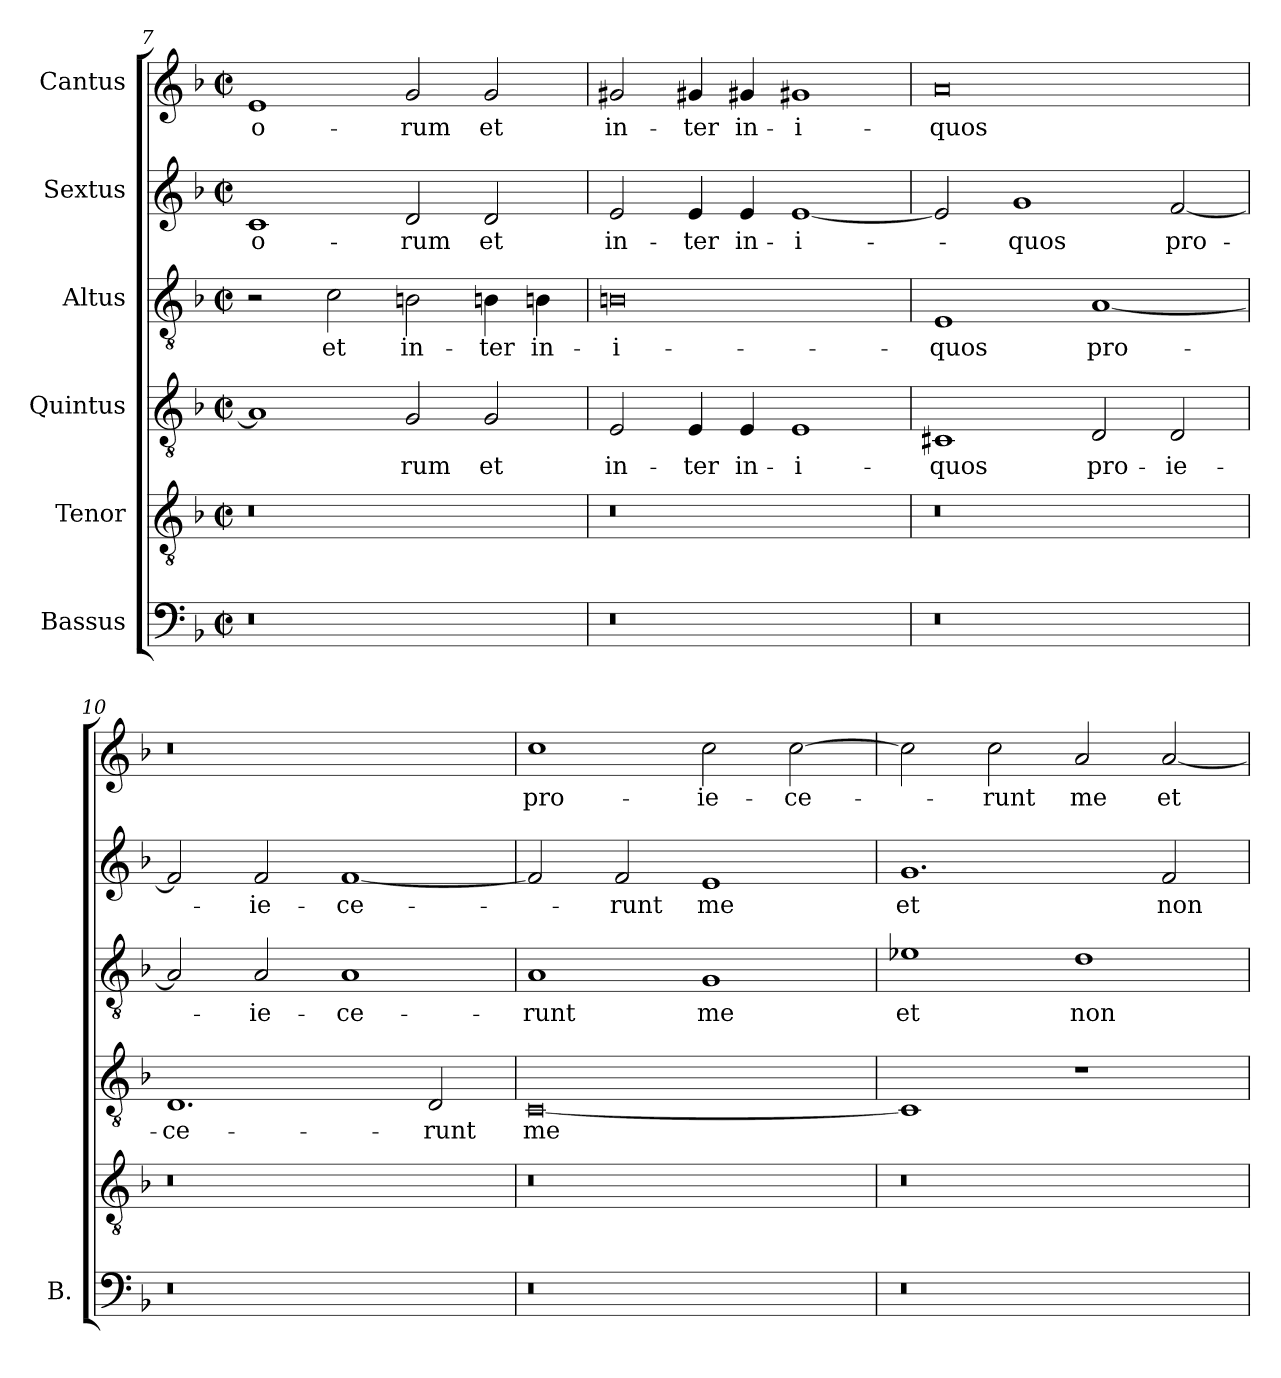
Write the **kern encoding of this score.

**kern	**kern	**kern	**text	**kern	**text	**kern	**text	**kern	**text
*part6	*part5	*part4	*part4	*part3	*part3	*part2	*part2	*part1	*part1
*staff6	*staff5	*staff4	*staff4	*staff3	*staff3	*staff2	*staff2	*staff1	*staff1
*I"Bassus	*I"Tenor	*I"Quintus	*	*I"Altus	*	*I"Sextus	*	*I"Cantus	*
*I'B.	*	*	*	*	*	*	*	*	*
*clefF4	*clefGv2	*clefGv2	*	*clefGv2	*	*clefG2	*	*clefG2	*
*k[b-]	*k[b-]	*k[b-]	*	*k[b-]	*	*k[b-]	*	*k[b-]	*
*F:	*F:	*F:	*	*F:	*	*F:	*	*F:	*
*M2/2	*M2/2	*M2/2	*	*M2/2	*	*M2/2	*	*M2/2	*
*met(c|)	*met(c|)	*met(c|)	*	*met(c|)	*	*met(c|)	*	*met(c|)	*
=7	=7	=7	=7	=7	=7	=7	=7	=7	=7
!LO:N:vis=0	!LO:N:vis=0	!	!	!	!	!	!	!	!
1r	1r	1A/]	.	2r	.	1c/	-o-	1e/	-o-
.	.	.	.	2c\	et	.	.	.	.
1ryy	1ryy	2G/	-rum	2Bn\	in-	2d/	-rum	2g/	-rum
.	.	2G/	et	4Bn\	-ter	2d/	et	2g/	et
.	.	.	.	4Bn\	in-	.	.	.	.
=8	=8	=8	=8	=8	=8	=8	=8	=8	=8
!LO:N:vis=0	!LO:N:vis=0	!	!	!	!	!	!	!	!
1r	1r	2E/	in-	0Bn\	-i-	2e/	in-	2g#X/	in-
.	.	4E/	-ter	.	.	4e/	-ter	4g#X/	-ter
.	.	4E/	in-	.	.	4e/	in-	4g#X/	in-
1ryy	1ryy	1E/	-i-	.	.	[1e/	-i-	1g#X/	-i-
=9	=9	=9	=9	=9	=9	=9	=9	=9	=9
!LO:N:vis=0	!LO:N:vis=0	!	!	!	!	!	!	!	!
1r	1r	1C#X/	-quos	1E/	-quos	2e/]	.	0a/	-quos
.	.	.	.	.	.	1g/	-quos	.	.
1ryy	1ryy	2D/	pro-	[1A/	pro-	.	.	.	.
.	.	2D/	-ie-	.	.	[2f/	pro-	.	.
=10	=10	=10	=10	=10	=10	=10	=10	=10	=10
!LO:N:vis=0	!LO:N:vis=0	!	!	!	!	!	!	!LO:N:vis=0	!
1r	1r	1.D/	-ce-	2A/]	.	2f/]	.	1r	.
.	.	.	.	2A/	-ie-	2f/	-ie-	.	.
1ryy	1ryy	.	.	1A/	-ce-	[1f/	-ce-	1ryy	.
.	.	2D/	-runt	.	.	.	.	.	.
=11	=11	=11	=11	=11	=11	=11	=11	=11	=11
!LO:N:vis=0	!LO:N:vis=0	!	!	!	!	!	!	!	!
1r	1r	[0C/	me	1A/	-runt	2f/]	.	1cc\	pro-
.	.	.	.	.	.	2f/	-runt	.	.
1ryy	1ryy	.	.	1G/	me	1e/	me	2cc\	-ie-
.	.	.	.	.	.	.	.	[2cc\	-ce-
=12	=12	=12	=12	=12	=12	=12	=12	=12	=12
!LO:N:vis=0	!LO:N:vis=0	!	!	!	!	!	!	!	!
1r	1r	1C/]	.	1e-X\	et	1.g/	et	2cc\]	.
.	.	.	.	.	.	.	.	2cc\	-runt
1ryy	1ryy	1r	.	1d\	non	.	.	2a/	me
.	.	.	.	.	.	2f/	non	[2a/	et
=	=	=	=	=	=	=	=	=	=
*-	*-	*-	*-	*-	*-	*-	*-	*-	*-
